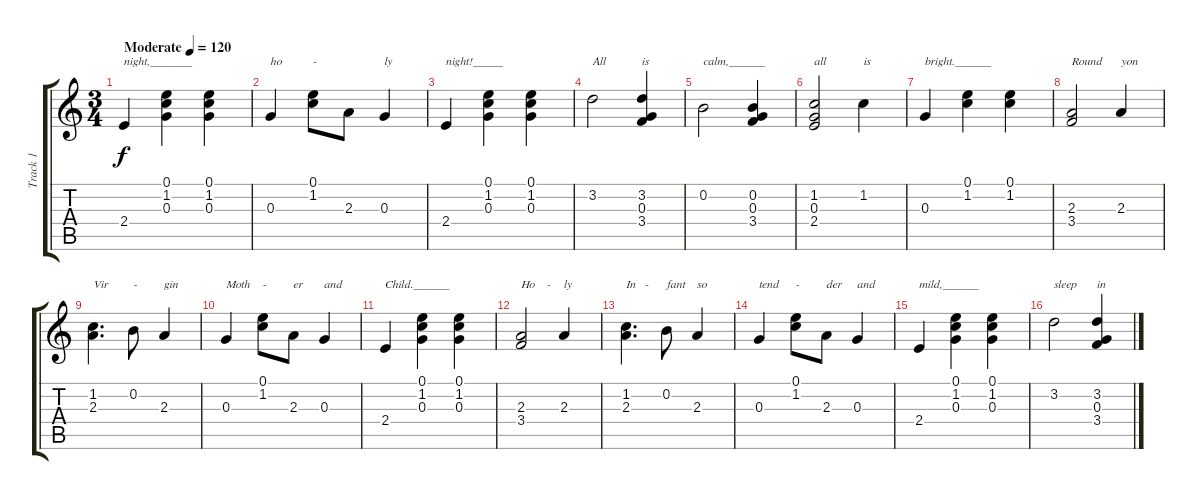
\track ("Track 1" "Track 1") {instrument acousticguitarsteel}
\staff {score tabs}
\tuning (E4 B3 G3 D3 A2 E2) {hide}
\ts (3 4)
\tempo (120 "Moderate")
\clef g2
\ks c
2.4.4{txt "night,_______" dy f instrument acousticguitarsteel} (0.1 1.2 0.3).4 (0.1 1.2 0.3).4 |
0.3.4{txt "ho"} (0.1 1.2).8{txt "-"} 2.3.8 0.3.4{txt "ly"} |
2.4.4{txt "night!_____"} (0.1 1.2 0.3).4 (0.1 1.2 0.3).4 |
3.2.2{txt "All"} (3.2 0.3 3.4).4{txt "is"} |
0.2.2{txt "calm,______"} (0.2 0.3 3.4).4 |
(1.2 0.3 2.4).2{txt "all"} 1.2.4{txt "is"} |
0.3.4{txt "bright.______"} (0.1 1.2).4 (0.1 1.2).4 |
(2.3 3.4).2{txt "Round"} 2.3.4{txt "yon"} |
(1.2 2.3).4{d txt "Vir"} 0.2.8{txt "-"} 2.3.4{txt "gin"} |
0.3.4{txt "Moth"} (0.1 1.2).8{txt "-"} 2.3.8{txt "er"} 0.3.4{txt "and"} |
2.4.4{txt "Child.______"} (0.1 1.2 0.3).4 (0.1 1.2 0.3).4 |
(2.3 3.4).2{txt "Ho    -"} 2.3.4{txt "ly"} |
(1.2 2.3).4{d txt "In   -"} 0.2.8{txt "fant"} 2.3.4{txt "so"} |
0.3.4{txt "tend"} (0.1 1.2).8{txt "-"} 2.3.8{txt "der"} 0.3.4{txt "and"} |
2.4.4{txt "mild,______"} (0.1 1.2 0.3).4 (0.1 1.2 0.3).4 |
3.2.2{txt "sleep"} (3.2 0.3 3.4).4{txt "in"}
